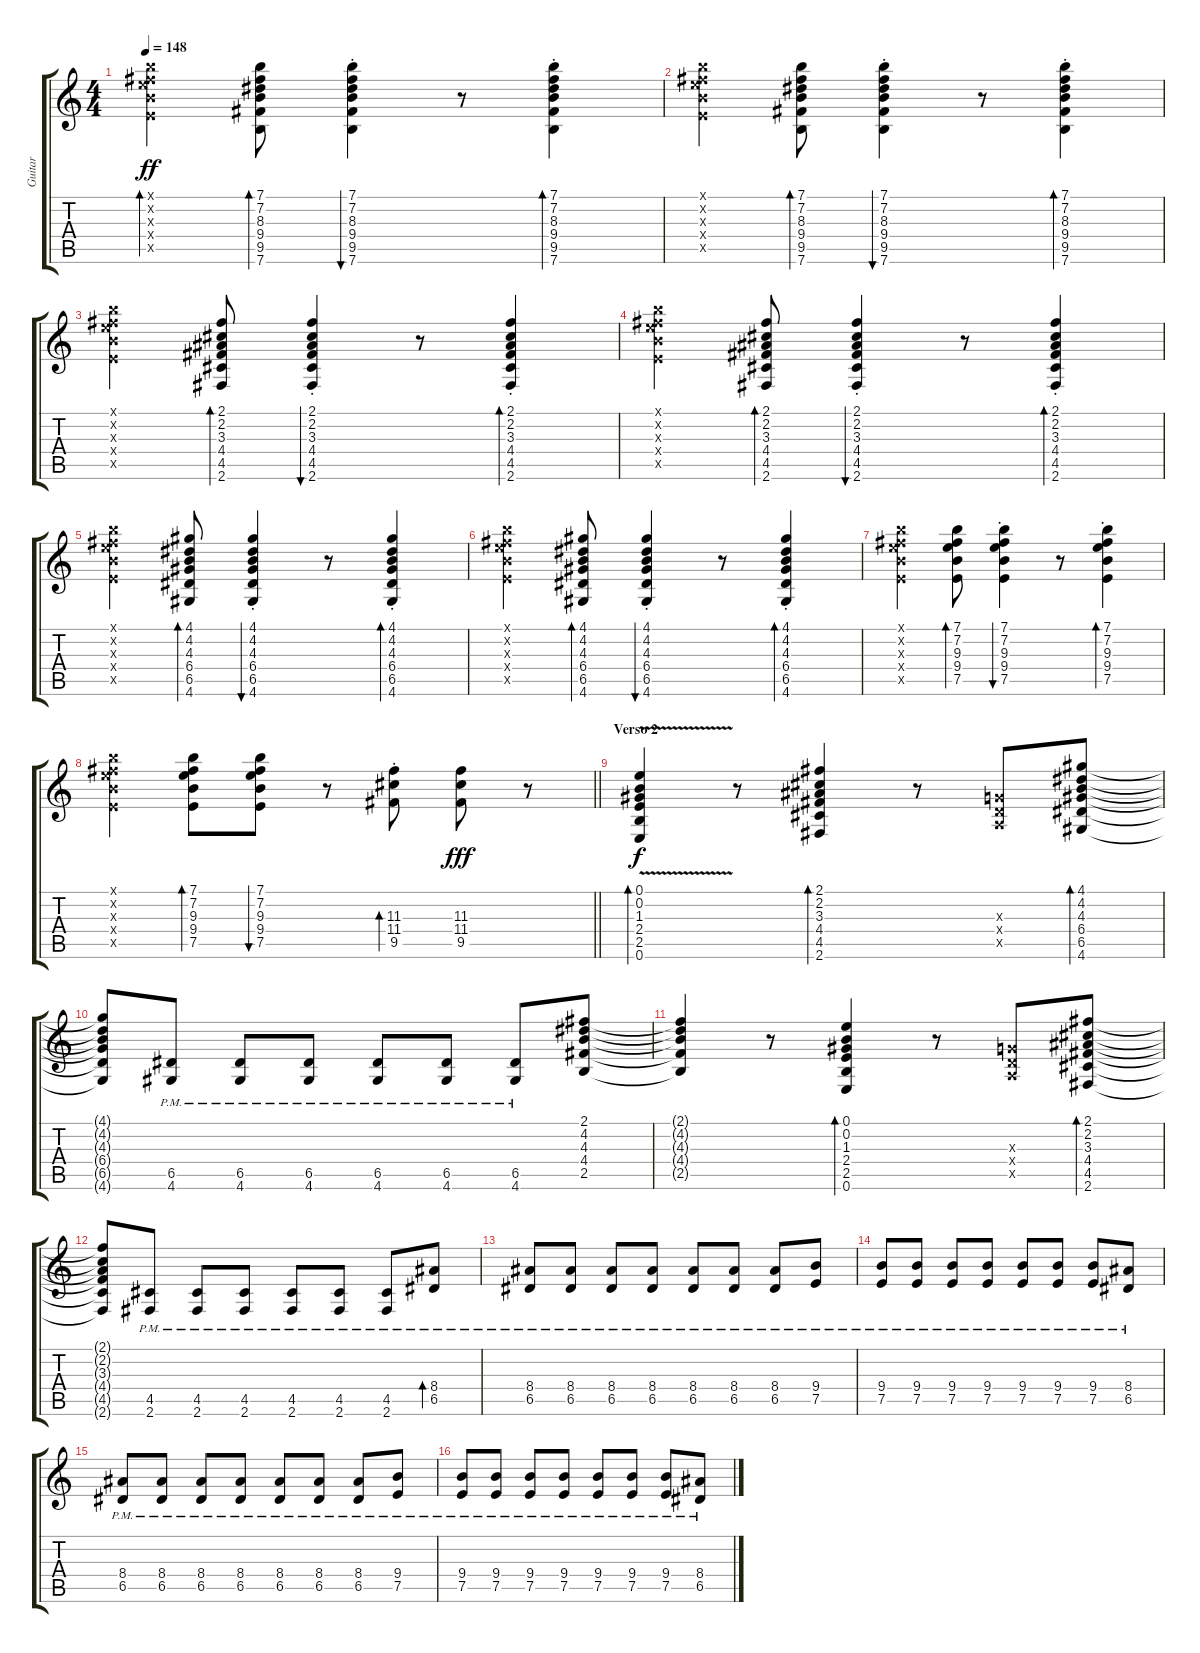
\track ("Guitar" "Guitar") {instrument overdrivenguitar}
\staff {score tabs}
\tuning (E4 B3 G3 D3 A2 E2) {hide}
\ts (4 4)
\tempo 148
\clef g2
\ks c
(7.1{x} 7.2{x} 9.3{x} 9.4{x} 7.5{x}).4{bd 30 dy ff} (7.1 7.2 8.3 9.4 9.5 7.6).8{bd 30} (7.1{st} 7.2{st} 8.3{st} 9.4{st} 9.5{st} 7.6{st}).4{bu 30} r.8 (7.1{st} 7.2{st} 8.3{st} 9.4{st} 9.5{st} 7.6{st}).4{bd 30} |
(7.1{x} 7.2{x} 9.3{x} 9.4{x} 7.5{x}).4 (7.1 7.2 8.3 9.4 9.5 7.6).8{bd 30} (7.1{st} 7.2{st} 8.3{st} 9.4{st} 9.5{st} 7.6{st}).4{bu 30} r.8 (7.1{st} 7.2{st} 8.3{st} 9.4{st} 9.5{st} 7.6{st}).4{bd 30} |
(7.1{x} 7.2{x} 9.3{x} 9.4{x} 7.5{x}).4 (2.1 2.2 3.3 4.4 4.5 2.6).8{bd 30} (2.1{st} 2.2{st} 3.3{st} 4.4{st} 4.5{st} 2.6{st}).4{bu 30} r.8 (2.1{st} 2.2{st} 3.3{st} 4.4{st} 4.5{st} 2.6{st}).4{bd 30} |
(7.1{x} 7.2{x} 9.3{x} 9.4{x} 7.5{x}).4 (2.1 2.2 3.3 4.4 4.5 2.6).8{bd 30} (2.1{st} 2.2{st} 3.3{st} 4.4{st} 4.5{st} 2.6{st}).4{bu 30} r.8 (2.1{st} 2.2{st} 3.3{st} 4.4{st} 4.5{st} 2.6{st}).4{bd 30} |
(7.1{x} 7.2{x} 9.3{x} 9.4{x} 7.5{x}).4 (4.1 4.2 4.3 6.4 6.5 4.6).8{bd 30} (4.1{st} 4.2{st} 4.3{st} 6.4{st} 6.5{st} 4.6{st}).4{bu 30} r.8 (4.1{st} 4.2{st} 4.3{st} 6.4{st} 6.5{st} 4.6{st}).4{bd 30} |
(7.1{x} 7.2{x} 9.3{x} 9.4{x} 7.5{x}).4 (4.1 4.2 4.3 6.4 6.5 4.6).8{bd 30} (4.1{st} 4.2{st} 4.3{st} 6.4{st} 6.5{st} 4.6{st}).4{bu 30} r.8 (4.1{st} 4.2{st} 4.3{st} 6.4{st} 6.5{st} 4.6{st}).4{bd 30} |
(7.1{x} 7.2{x} 9.3{x} 9.4{x} 7.5{x}).4 (7.1 7.2 9.3 9.4 7.5).8{bd 30} (7.1{st} 7.2{st} 9.3{st} 9.4{st} 7.5{st}).4{bu 30} r.8 (7.1{st} 7.2{st} 9.3{st} 9.4{st} 7.5{st}).4{bd 30} |
\barLineRight lightlight
(7.1{x} 7.2{x} 9.3{x} 9.4{x} 7.5{x}).4 (7.1 7.2 9.3 9.4 7.5).8{bd 30} (7.1 7.2 9.3 9.4 7.5).8{bu 30} r.8 (11.3{st} 11.4{st} 9.5{st}).8{bd 30} (11.3 11.4 9.5).8{dy fff} r.8 |
\section ("" "Verso 2")
(0.1 0.2 1.3 2.4 2.5 0.6{v}).4{bd 30 dy f instrument overdrivenguitar} r.8 (2.1 2.2 3.3 4.4 4.5 2.6).4{bd 30} r.8 (0.3{x} 0.4{x} 0.5{x}).8 (4.1 4.2 4.3 6.4 6.5 4.6).8{bd 30} |
(4.1{t} 4.2{t} 4.3{t} 6.4{t} 6.5{t} 4.6{t}).8 (6.5{pm} 4.6{pm}).8 (6.5{pm} 4.6{pm}).8 (6.5{pm} 4.6{pm}).8 (6.5{pm} 4.6{pm}).8 (6.5{pm} 4.6{pm}).8 (6.5{pm} 4.6{pm}).8 (2.1 4.2 4.3 4.4 2.5).8 |
(2.1{t} 4.2{t} 4.3{t} 4.4{t} 2.5{t}).4 r.8 (0.1 0.2 1.3 2.4 2.5 0.6).4{bd 30} r.8 (0.3{x} 0.4{x} 0.5{x}).8 (2.1 2.2 3.3 4.4 4.5 2.6).8{bd 30} |
(2.1{t} 2.2{t} 3.3{t} 4.4{t} 4.5{t} 2.6{t}).8 (4.5{pm} 2.6{pm}).8 (4.5{pm} 2.6{pm}).8 (4.5{pm} 2.6{pm}).8 (4.5{pm} 2.6{pm}).8 (4.5{pm} 2.6{pm}).8 (4.5{pm} 2.6{pm}).8 (8.4{pm} 6.5{pm}).8{bd 30} |
(8.4{pm} 6.5{pm}).8 (8.4{pm} 6.5{pm}).8 (8.4{pm} 6.5{pm}).8 (8.4{pm} 6.5{pm}).8 (8.4{pm} 6.5{pm}).8 (8.4{pm} 6.5{pm}).8 (8.4{pm} 6.5{pm}).8 (9.4{pm} 7.5{pm}).8 |
(9.4{pm} 7.5{pm}).8 (9.4{pm} 7.5{pm}).8 (9.4{pm} 7.5{pm}).8 (9.4{pm} 7.5{pm}).8 (9.4{pm} 7.5{pm}).8 (9.4{pm} 7.5{pm}).8 (9.4{pm} 7.5{pm}).8 (8.4{pm} 6.5{pm}).8 |
(8.4{pm} 6.5{pm}).8 (8.4{pm} 6.5{pm}).8 (8.4{pm} 6.5{pm}).8 (8.4{pm} 6.5{pm}).8 (8.4{pm} 6.5{pm}).8 (8.4{pm} 6.5{pm}).8 (8.4{pm} 6.5{pm}).8 (9.4{pm} 7.5{pm}).8 |
(9.4{pm} 7.5{pm}).8 (9.4{pm} 7.5{pm}).8 (9.4{pm} 7.5{pm}).8 (9.4{pm} 7.5{pm}).8 (9.4{pm} 7.5{pm}).8 (9.4{pm} 7.5{pm}).8 (9.4{pm} 7.5{pm}).8 (8.4{pm} 6.5{pm}).8
